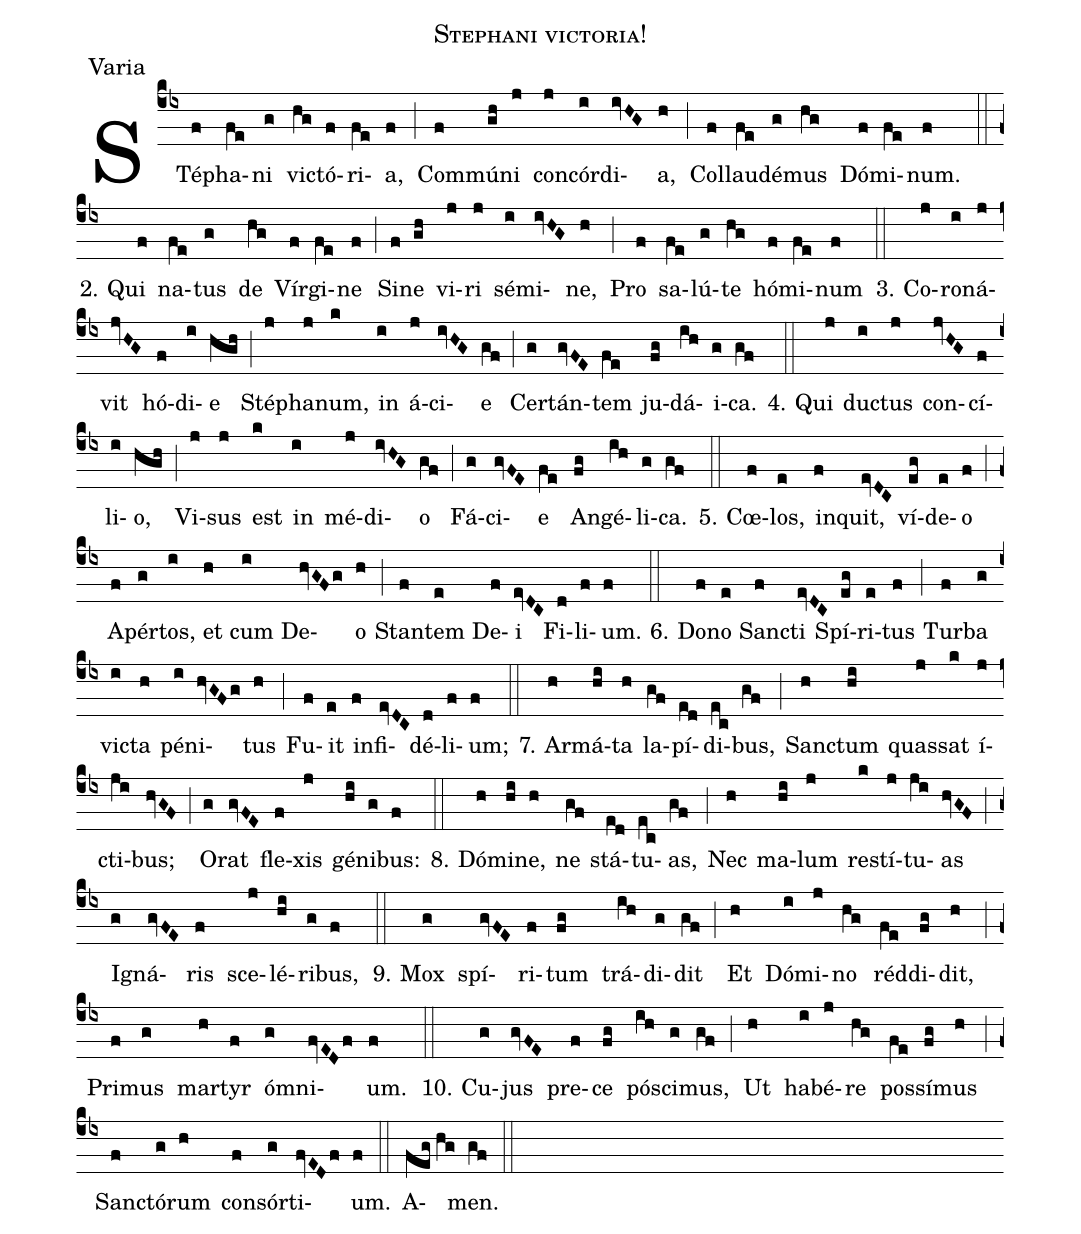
name:Stephani victoria!;
office-part:Varia;
%%
(cb4)STé(f)pha(fe)ni(g) vi(hg)ctó(f)ri(fe)a,(f) (;) Com(f)mú(gh)ni(j) con(j)cór(i)di(ivHG)a,(h) (;) Col(f)lau(fe)dé(g)mus(hg) Dó(f)mi(fe)num.(f) (::) 2. Qui(f) na(fe)tus(g) de(hg) Vír(f)gi(fe)ne(f) (;) Si(f)ne(gh) vi(j)ri(j) sé(i)mi(ivHG)ne,(h) (;) Pro(f) sa(fe)lú(g)te(hg) hó(f)mi(fe)num(f) (::) 3. Co(j)ro(i)ná(j)vit(jvHG) hó(f)di(i)e(hgh) (;) Sté(j)pha(j)num,(k) in(i) á(j)ci(ivHG)e(gf) (;) Cer(g)tán(gvFE)tem(fe) ju(fg)dá(ih)i(g)ca.(gf) (::) 4. Qui(j) du(i)ctus(j) con(jvHG)cí(f)li(i)o,(hgh) (;) Vi(j)sus(j) est(k) in(i) mé(j)di(ivHG)o(gf) (;) Fá(g)ci(gvFE)e(fe) An(fg)gé(ih)li(g)ca.(gf) (::) 5. Cœ(f)los,(e) in(f)quit,(evDC) ví(eg)de(e)o(f) (;) A(f)pér(g)tos,(i) et(h) cum(i) De(hvGFg)o(h) (;) Stan(f)tem(e) De(f)i(evDC) Fi(d)li(f)um.(f) (::) 6. Do(f)no(e) San(f)cti(evDC) Spí(eg)ri(e)tus(f) (;) Tur(f)ba(g) vi(i)cta(h) pé(i)ni(hvGFg)tus(h) (;) Fu(f)it(e) in(f)fi(evDC)dé(d)li(f)um;(f) (::) 7. Ar(h)má(hi)ta(h) la(gf)pí(ed)di(ec)bus,(gf) (;) San(h)ctum(hi) quas(j)sat(k) í(j)cti(ji)bus;(hvGF) (;) O(g)rat(gvFE) fle(f)xis(j) gé(hi)ni(g)bus:(f) (::) 8. Dó(h)mi(hi)ne,(h) ne(gf) stá(ed)tu(ec)as,(gf) (;) Nec(h) ma(hi)lum(j) re(k)stí(j)tu(ji)as(hvGF) (;) I(g)gná(gvFE)ris(f) sce(j)lé(hi)ri(g)bus,(f) (::) 9. Mox(g) spí(gvFE)ri(f)tum(fg) trá(ih)di(g)dit(gf) (;) Et(h) Dó(i)mi(j)no(hg) réd(fe)di(fg)dit,(h) (;) Pri(f)mus(g) mar(h)tyr(f) óm(g)ni(fvEDf)um.(f) (::) 10. Cu(g)jus(gvFE) pre(f)ce(fg) pó(ih)sci(g)mus,(gf) (;) Ut(h) ha(i)bé(j)re(hg) pos(fe)sí(fg)mus(h) (;) San(f)ctó(g)rum(h) con(f)sór(g)ti(fvEDf)um.(f) (::) A(feg//hg)men.(gf) (::)
